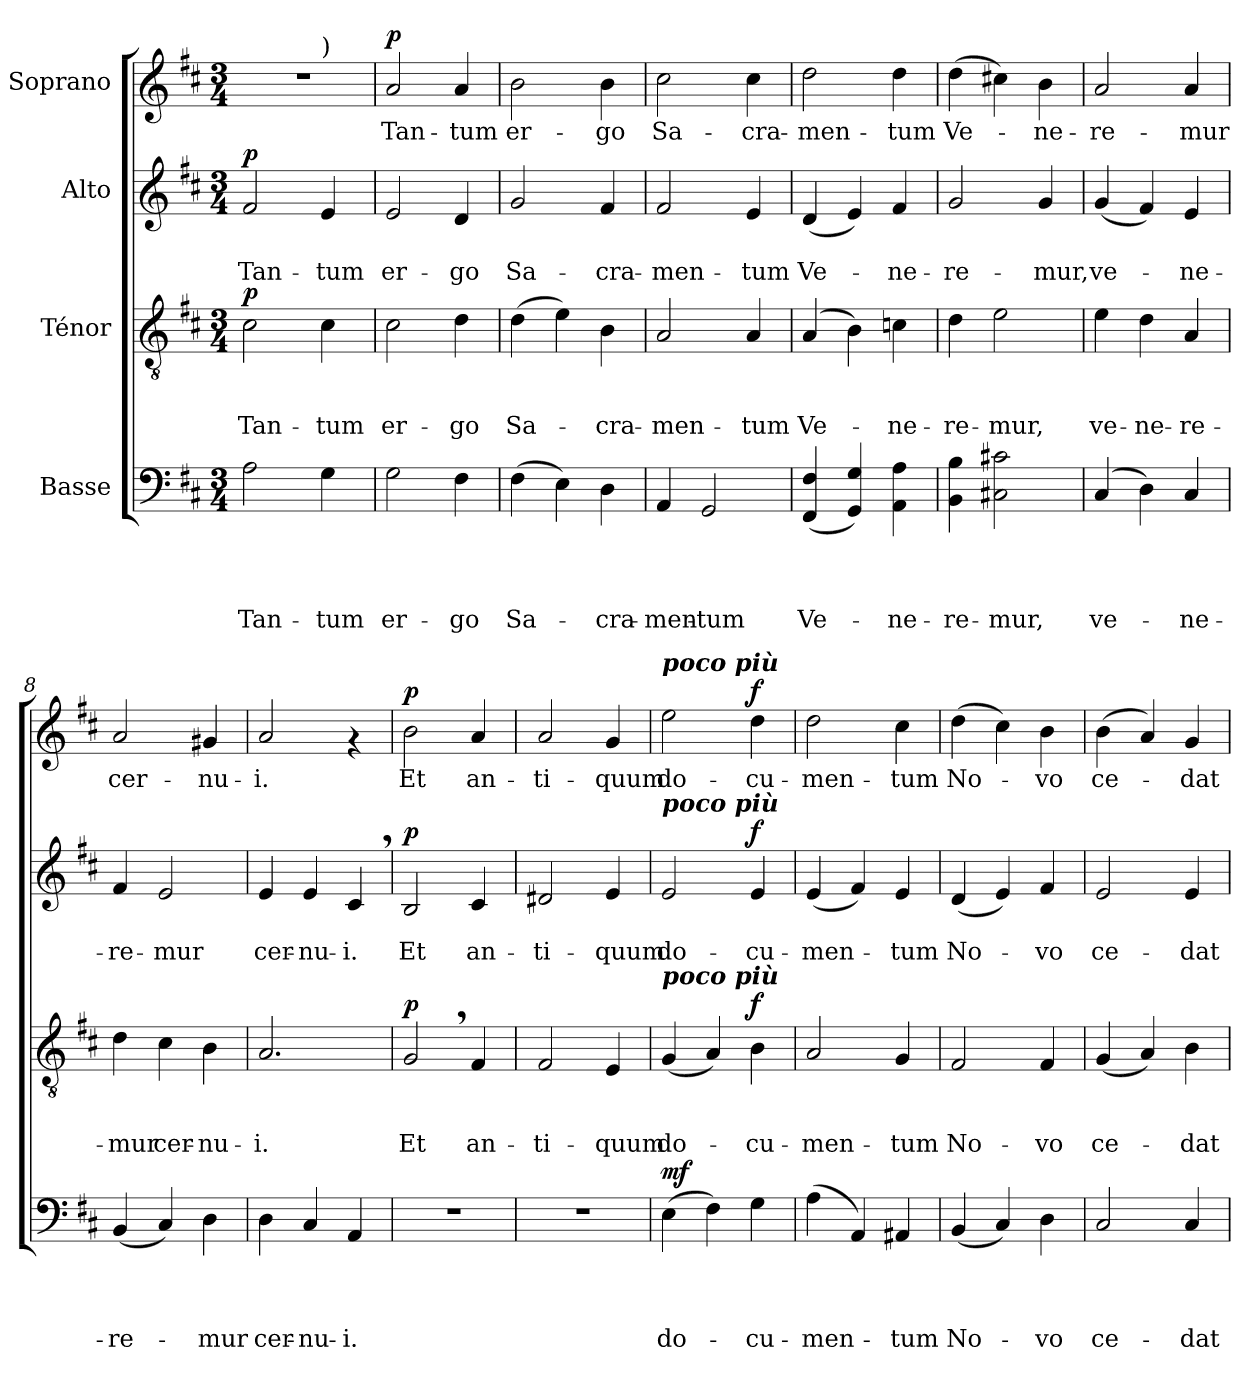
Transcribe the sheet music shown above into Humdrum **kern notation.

**kern	**text	**text	**text	**text	**dynam	**kern	**text	**text	**text	**dynam	**kern	**text	**text	**dynam	**kern	**text	**dynam
*part4	*part4	*part4	*part4	*part4	*part4	*part3	*part3	*part3	*part3	*part3	*part2	*part2	*part2	*part2	*part1	*part1	*part1
*staff4	*staff4	*staff4	*staff4	*staff4	*staff4	*staff3	*staff3	*staff3	*staff3	*staff3	*staff2	*staff2	*staff2	*staff2	*staff1	*staff1	*staff1
*I"Basse	*	*	*	*	*	*I"Ténor	*	*	*	*	*I"Alto	*	*	*	*I"Soprano	*	*
*clefF4	*	*	*	*	*	*clefGv2	*	*	*	*	*clefG2	*	*	*	*clefG2	*	*
*k[f#c#]	*	*	*	*	*	*k[f#c#]	*	*	*	*	*k[f#c#]	*	*	*	*k[f#c#]	*	*
*D:	*	*	*	*	*	*D:	*	*	*	*	*D:	*	*	*	*D:	*	*
*M3/4	*	*	*	*	*	*M3/4	*	*	*	*	*M3/4	*	*	*	*M3/4	*	*
=1	=1	=1	=1	=1	=1	=1	=1	=1	=1	=1	=1	=1	=1	=1	=1	=1	=1
!	!	!	!	!	!	!	!	!	!	!	!	!	!	!	!LO:TX:a:t=Moderato (	!	!
!	!	!	!	!LO:LY:b	!	!	!	!	!LO:LY:b	!LO:DY:a	!	!	!LO:LY:b	!LO:DY:a	!	!	!
*	*	*	*	*	*	*	*	*	*	*	*	*	*	*	*^	*	*
*	*	*	*	*	*	*	*	*	*	*	*	*	*	*	*	*^	*	*
2A\	.	.	.	Tan-	.	2c#\	.	.	Tan-	p	2f#/	.	Tan-	p	2.r	2ryy	32ryy	.	.
*	*	*	*	*	*	*	*	*	*	*	*	*	*	*	*MM72	*	*	*	*
.	.	.	.	.	.	.	.	.	.	.	.	.	.	.	.	.	2ryy	.	.
!	!	!	!	!	!	!	!	!	!	!	!	!	!	!	!	!LO:TX:a:t=)	!	!	!
!	!	!	!	!LO:LY:b	!	!	!	!	!LO:LY:b	!	!	!	!LO:LY:b	!	!	!	!	!	!
4G\	.	.	.	-tum	.	4c#\	.	.	-tum	.	4e/	.	-tum	.	.	4ryy	.	.	.
.	.	.	.	.	.	.	.	.	.	.	.	.	.	.	.	.	8..ryy	.	.
=2	=2	=2	=2	=2	=2	=2	=2	=2	=2	=2	=2	=2	=2	=2	=2	=2	=2	=2	=2
!	!	!	!	!LO:LY:b	!	!	!	!	!LO:LY:b	!	!	!	!LO:LY:b	!	!	!	!	!LO:LY:b	!LO:DY:a
*	*	*	*	*	*	*	*	*	*	*	*	*	*	*	*v	*v	*v	*	*
2G\	.	.	.	er-	.	2c#\	.	.	er-	.	2e/	.	er-	.	2a/	Tan-	p
!	!	!	!	!LO:LY:b	!	!	!	!	!LO:LY:b	!	!	!	!LO:LY:b	!	!	!LO:LY:b	!
4F#\	.	.	.	-go	.	4d\	.	.	-go	.	4d/	.	-go	.	4a/	-tum	.
=3	=3	=3	=3	=3	=3	=3	=3	=3	=3	=3	=3	=3	=3	=3	=3	=3	=3
!	!	!	!	!LO:LY:b	!	!	!	!	!LO:LY:b	!	!	!	!LO:LY:b	!	!	!LO:LY:b	!
(>4F#\	.	.	.	Sa-	.	(>4d\	.	.	Sa-	.	2g/	.	Sa-	.	2b\	er-	.
4E\)	.	.	.	.	.	4e\)	.	.	.	.	.	.	.	.	.	.	.
!	!	!	!	!LO:LY:b	!	!	!	!	!LO:LY:b	!	!	!	!LO:LY:b	!	!	!LO:LY:b	!
4D\	.	.	.	-cra-	.	4B\	.	.	-cra-	.	4f#/	.	-cra-	.	4b\	-go	.
=4	=4	=4	=4	=4	=4	=4	=4	=4	=4	=4	=4	=4	=4	=4	=4	=4	=4
!	!	!	!	!LO:LY:b	!	!	!	!	!LO:LY:b	!	!	!	!LO:LY:b	!	!	!LO:LY:b	!
4AA/	.	.	.	-men-	.	2A/	.	.	-men-	.	2f#/	.	-men-	.	2cc#\	Sa-	.
!	!	!	!	!LO:LY:b	!	!	!	!	!	!	!	!	!	!	!	!	!
2GG/	.	.	.	-tum	.	.	.	.	.	.	.	.	.	.	.	.	.
!	!	!	!	!	!	!	!	!	!LO:LY:b	!	!	!	!LO:LY:b	!	!	!LO:LY:b	!
.	.	.	.	.	.	4A/	.	.	-tum	.	4e/	.	-tum	.	4cc#\	-cra-	.
=5	=5	=5	=5	=5	=5	=5	=5	=5	=5	=5	=5	=5	=5	=5	=5	=5	=5
!	!	!	!	!LO:LY:b	!	!	!	!	!LO:LY:b	!	!	!	!LO:LY:b	!	!	!LO:LY:b	!
(<4FF#/ 4F#/	.	.	.	Ve-	.	(<4A/	.	.	Ve-	.	(<4d/	.	Ve-	.	2dd\	-men-	.
4GG/ 4G/)	.	.	.	.	.	4B\)	.	.	.	.	4e/)	.	.	.	.	.	.
!	!	!	!	!LO:LY:b	!	!	!	!	!LO:LY:b	!	!	!	!LO:LY:b	!	!	!LO:LY:b	!
4AA\ 4A\	.	.	.	-ne-	.	4cn\	.	.	-ne-	.	4f#/	.	-ne-	.	4dd\	-tum	.
=6	=6	=6	=6	=6	=6	=6	=6	=6	=6	=6	=6	=6	=6	=6	=6	=6	=6
!	!	!	!	!LO:LY:b	!	!	!	!	!LO:LY:b	!	!	!	!LO:LY:b	!	!	!LO:LY:b	!
4BB\ 4B\	.	.	.	-re-	.	4d\	.	.	-re-	.	2g/	.	-re-	.	(>4dd\	Ve-	.
!	!	!	!	!LO:LY:b	!	!	!	!	!LO:LY:b	!	!	!	!	!	!	!	!
2C#X\ 2c#X\	.	.	.	-mur,	.	2e\	.	.	-mur,	.	.	.	.	.	4cc#X\)	.	.
!	!	!	!	!	!	!	!	!	!	!	!	!	!LO:LY:b	!	!	!LO:LY:b	!
.	.	.	.	.	.	.	.	.	.	.	4g/	.	-mur,	.	4b\	-ne-	.
=7	=7	=7	=7	=7	=7	=7	=7	=7	=7	=7	=7	=7	=7	=7	=7	=7	=7
!	!	!	!	!LO:LY:b	!	!	!	!	!LO:LY:b	!	!	!	!LO:LY:b	!	!	!LO:LY:b	!
(<4C#/	.	.	.	ve-	.	4e\	.	.	ve-	.	(<4g/	.	ve-	.	2a/	-re-	.
!	!	!	!	!	!	!	!	!	!LO:LY:b	!	!	!	!	!	!	!	!
4D\)	.	.	.	.	.	4d\	.	.	-ne-	.	4f#/)	.	.	.	.	.	.
!	!	!	!	!LO:LY:b	!	!	!	!	!LO:LY:b	!	!	!	!LO:LY:b	!	!	!LO:LY:b	!
4C#/	.	.	.	-ne-	.	4A/	.	.	-re-	.	4e/	.	-ne-	.	4a/	-mur	.
!!LO:LB:g=z
=8	=8	=8	=8	=8	=8	=8	=8	=8	=8	=8	=8	=8	=8	=8	=8	=8	=8
!	!	!	!	!LO:LY:b	!	!	!	!	!LO:LY:b	!	!	!	!LO:LY:b	!	!	!LO:LY:b	!
(<4BB/	.	.	.	-re-	.	4d\	.	.	-mur	.	4f#/	.	-re-	.	2a/	cer-	.
!	!	!	!	!	!	!	!	!	!LO:LY:b	!	!	!	!LO:LY:b	!	!	!	!
4C#/)	.	.	.	.	.	4c#\	.	.	cer-	.	2e/	.	-mur	.	.	.	.
!	!	!	!	!LO:LY:b	!	!	!	!	!LO:LY:b	!	!	!	!	!	!	!LO:LY:b	!
4D\	.	.	.	-mur	.	4B\	.	.	-nu-	.	.	.	.	.	4g#X/	-nu-	.
=9	=9	=9	=9	=9	=9	=9	=9	=9	=9	=9	=9	=9	=9	=9	=9	=9	=9
!	!	!	!	!LO:LY:b	!	!	!	!	!LO:LY:b	!	!	!	!LO:LY:b	!	!	!LO:LY:b	!
4D\	.	.	.	cer-	.	2.A/	.	.	-i.	.	4e/	.	cer-	.	2a/	-i.	.
!	!	!	!	!LO:LY:b	!	!	!	!	!	!	!	!	!LO:LY:b	!	!	!	!
4C#/	.	.	.	-nu-	.	.	.	.	.	.	4e/	.	-nu-	.	.	.	.
!	!	!	!	!LO:LY:b	!	!	!	!	!	!	!	!	!LO:LY:b	!	!	!	!
4AA/	.	.	.	-i.	.	.	.	.	.	.	4c#,>/	.	-i.	.	4rf	.	.
=10	=10	=10	=10	=10	=10	=10	=10	=10	=10	=10	=10	=10	=10	=10	=10	=10	=10
!	!	!	!	!	!	!	!	!	!LO:LY:b	!LO:DY:a	!	!	!LO:LY:b	!LO:DY:a	!	!LO:LY:b	!LO:DY:a
2.r	.	.	.	.	.	2G,>/	.	.	Et	p	2B/	.	Et	p	2b\	Et	p
!	!	!	!	!	!	!	!	!	!LO:LY:b	!	!	!	!LO:LY:b	!	!	!LO:LY:b	!
.	.	.	.	.	.	4F#/	.	.	an-	.	4c#/	.	an-	.	4a/	an-	.
=11	=11	=11	=11	=11	=11	=11	=11	=11	=11	=11	=11	=11	=11	=11	=11	=11	=11
!	!	!	!	!	!	!	!	!	!LO:LY:b	!	!	!	!LO:LY:b	!	!	!LO:LY:b	!
2.r	.	.	.	.	.	2F#/	.	.	-ti-	.	2d#X/	.	-ti-	.	2a/	-ti-	.
!	!	!	!	!	!	!	!	!	!LO:LY:b	!	!	!	!LO:LY:b	!	!	!LO:LY:b	!
.	.	.	.	.	.	4E/	.	.	-quum	.	4e/	.	-quum	.	4g/	-quum	.
=12	=12	=12	=12	=12	=12	=12	=12	=12	=12	=12	=12	=12	=12	=12	=12	=12	=12
!	!	!	!	!	!	!	!	!	!	!	!	!	!	!	!LO:TX:a:Bi:t=poco più	!	!
!	!	!	!	!	!	!	!	!	!	!	!LO:TX:a:Bi:t=poco più	!	!	!	!	!	!
!	!	!	!	!	!	!LO:TX:a:Bi:t=poco più	!	!	!	!	!	!	!	!	!	!	!
!	!	!	!	!LO:LY:b	!LO:DY:a	!	!	!	!LO:LY:b	!	!	!	!LO:LY:b	!	!	!LO:LY:b	!
(>4E\	.	.	.	do-	mf	(<4G/	.	.	do-	.	2e/	.	do-	.	2ee\	do-	.
4F#\)	.	.	.	.	.	4A/)	.	.	.	.	.	.	.	.	.	.	.
!	!	!	!	!LO:LY:b	!	!	!	!	!LO:LY:b	!LO:DY:a	!	!	!LO:LY:b	!LO:DY:a	!	!LO:LY:b	!LO:DY:a
4G\	.	.	.	-cu-	.	4B\	.	.	-cu-	f	4e/	.	-cu-	f	4dd\	-cu-	f
=13	=13	=13	=13	=13	=13	=13	=13	=13	=13	=13	=13	=13	=13	=13	=13	=13	=13
!	!	!	!	!LO:LY:b	!	!	!	!	!LO:LY:b	!	!	!	!LO:LY:b	!	!	!LO:LY:b	!
(>4A\	.	.	.	-men-	.	2A/	.	.	-men-	.	(<4e/	.	-men-	.	2dd\	-men-	.
4AA/)	.	.	.	.	.	.	.	.	.	.	4f#/)	.	.	.	.	.	.
!	!	!	!	!LO:LY:b	!	!	!	!	!LO:LY:b	!	!	!	!LO:LY:b	!	!	!LO:LY:b	!
4AA#X/	.	.	.	-tum	.	4G/	.	.	-tum	.	4e/	.	-tum	.	4cc#\	-tum	.
=14	=14	=14	=14	=14	=14	=14	=14	=14	=14	=14	=14	=14	=14	=14	=14	=14	=14
!	!	!	!	!LO:LY:b	!	!	!	!	!LO:LY:b	!	!	!	!LO:LY:b	!	!	!LO:LY:b	!
(<4BB/	.	.	.	No-	.	2F#/	.	.	No-	.	(<4d/	.	No-	.	(>4dd\	No-	.
4C#/)	.	.	.	.	.	.	.	.	.	.	4e/)	.	.	.	4cc#\)	.	.
!	!	!	!	!LO:LY:b	!	!	!	!	!LO:LY:b	!	!	!	!LO:LY:b	!	!	!LO:LY:b	!
4D\	.	.	.	-vo	.	4F#/	.	.	-vo	.	4f#/	.	-vo	.	4b\	-vo	.
=15	=15	=15	=15	=15	=15	=15	=15	=15	=15	=15	=15	=15	=15	=15	=15	=15	=15
!	!	!	!	!LO:LY:b	!	!	!	!	!LO:LY:b	!	!	!	!LO:LY:b	!	!	!LO:LY:b	!
2C#/	.	.	.	ce-	.	(<4G/	.	.	ce-	.	2e/	.	ce-	.	(>4b\	ce-	.
.	.	.	.	.	.	4A/)	.	.	.	.	.	.	.	.	4a/)	.	.
!	!	!	!	!LO:LY:b	!	!	!	!	!LO:LY:b	!	!	!	!LO:LY:b	!	!	!LO:LY:b	!
4C#/	.	.	.	-dat	.	4B\	.	.	-dat	.	4e/	.	-dat	.	4g/	-dat	.
=	=	=	=	=	=	=	=	=	=	=	=	=	=	=	=	=	=
*-	*-	*-	*-	*-	*-	*-	*-	*-	*-	*-	*-	*-	*-	*-	*-	*-	*-
